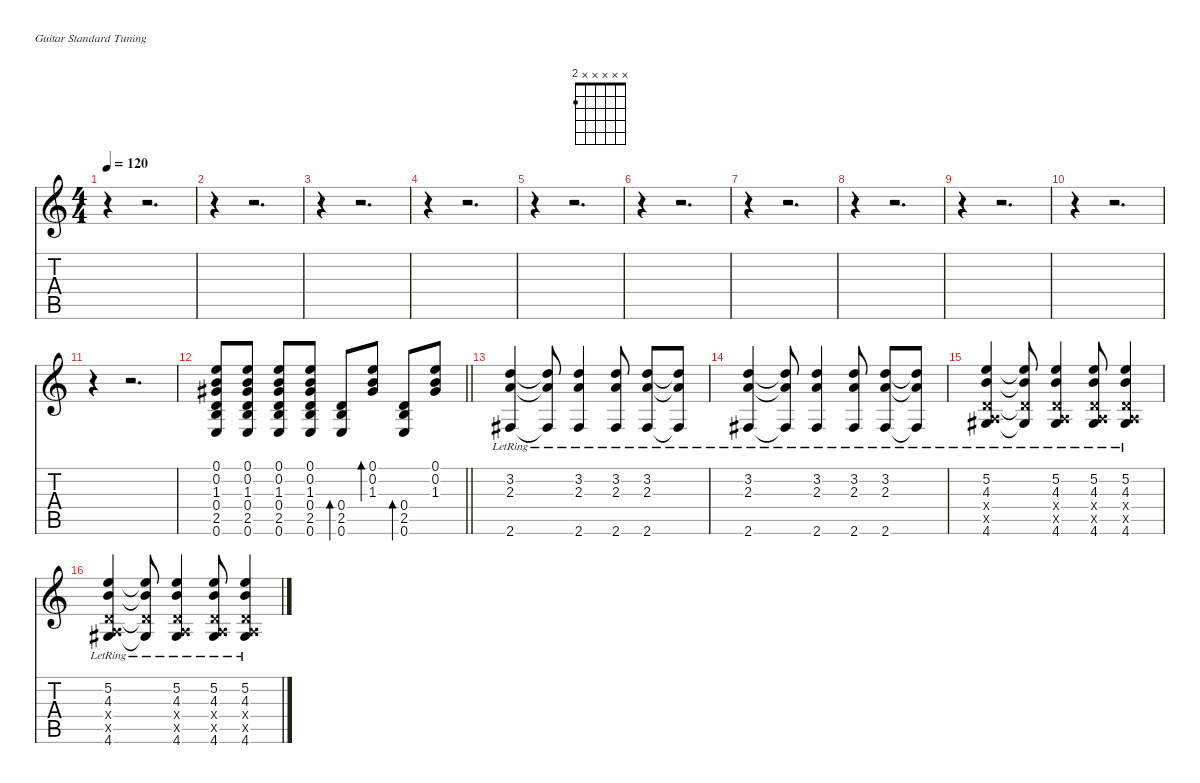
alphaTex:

\defaultSystemsLayout 4
\hideDynamics
\bracketExtendMode nobrackets
\singleTrackTrackNamePolicy hidden
\multiTrackTrackNamePolicy hidden
\otherSystemsTrackNameOrientation horizontal
\track ("Guitar 2" "s.guit.") {instrument acousticguitarsteel}
\staff {score tabs}
\tuning (E4 B3 G3 D3 A2 E2)
\chord ("" x x x x x 2)
\ts (4 4)
\tempo 120
\clef g2
\ks c
r.4{dy f beam Down} r.2{d beam Down} |
r.4{beam Down} r.2{d beam Down} |
r.4{beam Down} r.2{d beam Down} |
r.4{beam Down} r.2{d beam Down} |
r.4{beam Down} r.2{d beam Down} |
r.4{beam Down} r.2{d beam Down} |
r.4{beam Down} r.2{d beam Down} |
r.4{beam Down} r.2{d beam Down} |
r.4{beam Down} r.2{d beam Down} |
r.4{beam Down} r.2{d beam Down} |
r.4{beam Down} r.2{d beam Down} |
\barLineRight lightlight
(0.1 0.2 1.3{acc #} 0.4 2.5 0.6).8{beam Up} (0.1 0.2 1.3{acc #} 0.4 2.5 0.6).8{beam Up} (0.1 0.2 1.3{acc #} 0.4 2.5 0.6).8{beam Up} (0.1 0.2 1.3{acc #} 0.4 2.5 0.6).8{beam Up} (0.4 2.5 0.6).8{bd 30 beam Up} (0.1 0.2 1.3{acc #}).8{bd 30 beam Up} (0.4 2.5 0.6).8{bd 30 beam Up} (0.1 0.2 1.3{acc #}).8{beam Up} |
(3.2{lr} 2.3{lr} 2.6{lr acc #}).4{ch "" beam Up} (3.2{lr t} 2.3{lr t} 2.6{lr t acc #}).8{beam Up} (3.2{lr} 2.3{lr} 2.6{lr acc #}).4{beam Up} (3.2{lr} 2.3{lr} 2.6{lr acc #}).8{beam Up} (3.2{lr} 2.3{lr} 2.6{lr acc #}).8{beam Up} (3.2{lr t} 2.3{lr t} 2.6{lr t acc #}).8{beam Up} |
(3.2{lr} 2.3{lr} 2.6{lr acc #}).4{ch "" beam Up} (3.2{lr t} 2.3{lr t} 2.6{lr t acc #}).8{beam Up} (3.2{lr} 2.3{lr} 2.6{lr acc #}).4{beam Up} (3.2{lr} 2.3{lr} 2.6{lr acc #}).8{beam Up} (3.2{lr} 2.3{lr} 2.6{lr acc #}).8{beam Up} (3.2{lr t} 2.3{lr t} 2.6{lr t acc #}).8{beam Up} |
(5.2{lr} 4.3{lr} 0.4{x} 0.5{x} 4.6{lr acc #}).4{beam Up} (5.2{lr t} 4.3{lr t} 0.4{x t} 4.6{lr t acc #}).8{beam Up} (5.2 4.3{lr} 0.4{x} 0.5{x} 4.6{lr acc #}).4{beam Up} (5.2{lr} 4.3{lr} 0.4{x} 0.5{x} 4.6{lr acc #}).8{beam Up} (5.2{lr} 4.3{lr} 0.4{x} 0.5{x} 4.6{lr acc #}).4{beam Up} |
(5.2{lr} 4.3{lr} 0.4{x} 0.5{x} 4.6{lr acc #}).4{beam Up} (5.2{lr t} 4.3{lr t} 0.4{x t} 4.6{lr t acc #}).8{beam Up} (5.2 4.3{lr} 0.4{x} 0.5{x} 4.6{lr acc #}).4{beam Up} (5.2{lr} 4.3{lr} 0.4{x} 0.5{x} 4.6{lr acc #}).8{beam Up} (5.2{lr} 4.3{lr} 0.4{x} 0.5{x} 4.6{lr acc #}).4{beam Up}
